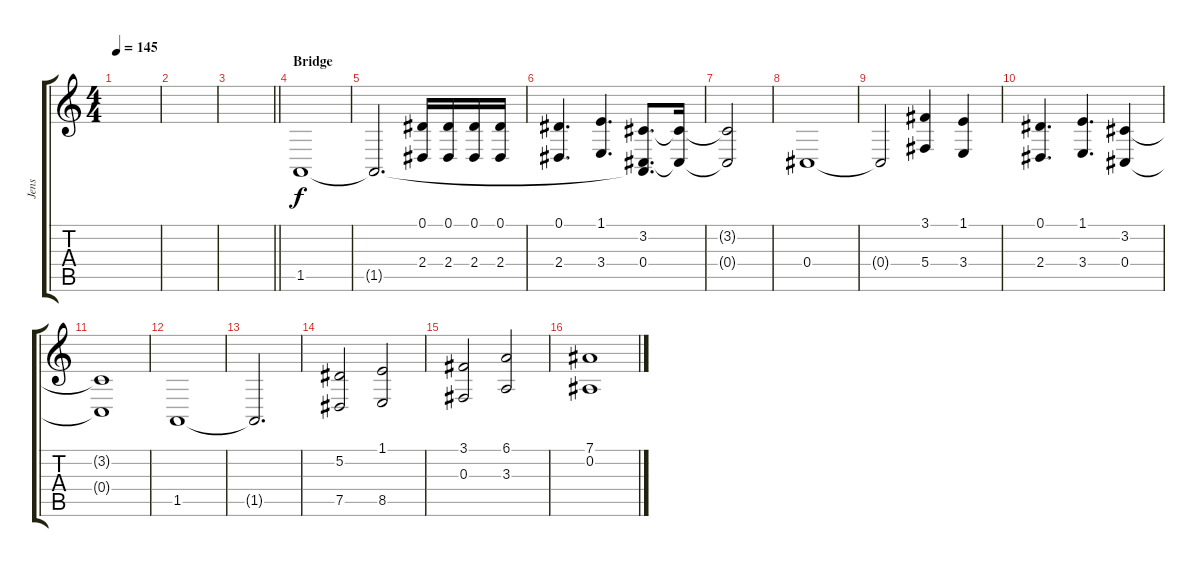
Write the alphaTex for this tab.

\track ("Jens" "Jens") {instrument stringensemble1}
\staff {score tabs}
\tuning (Eb4 Bb3 Gb3 Db3 Ab2 Eb2) {hide}
\ts (4 4)
\tempo 145
\clef g2
\ks c
|
|
\barLineRight lightlight
|
\section ("" "Bridge")
1.5.1{volume 13} |
1.5{t}.2{d} (0.1 2.4).16 (0.1 2.4).16 (0.1 2.4).16 (0.1 2.4).16 |
(0.1 2.4).4{d} (1.1 3.4).4{d} (3.2 0.4 1.5{t}).8{d} (3.2{t} 0.4{t}).16 |
(3.2{t} 0.4{t}).2 |
0.4.1 |
0.4{t}.2 (3.1 5.4).4 (1.1 3.4).4 |
(0.1 2.4).4{d} (1.1 3.4).4{d} (3.2 0.4).4 |
(3.2{t} 0.4{t}).1 |
1.5.1{volume 13} |
1.5{t}.2{d} |
(5.2 7.5).2 (1.1 8.5).2 |
(3.1 0.3).2 (6.1 3.3).2 |
(7.1 0.2).1
